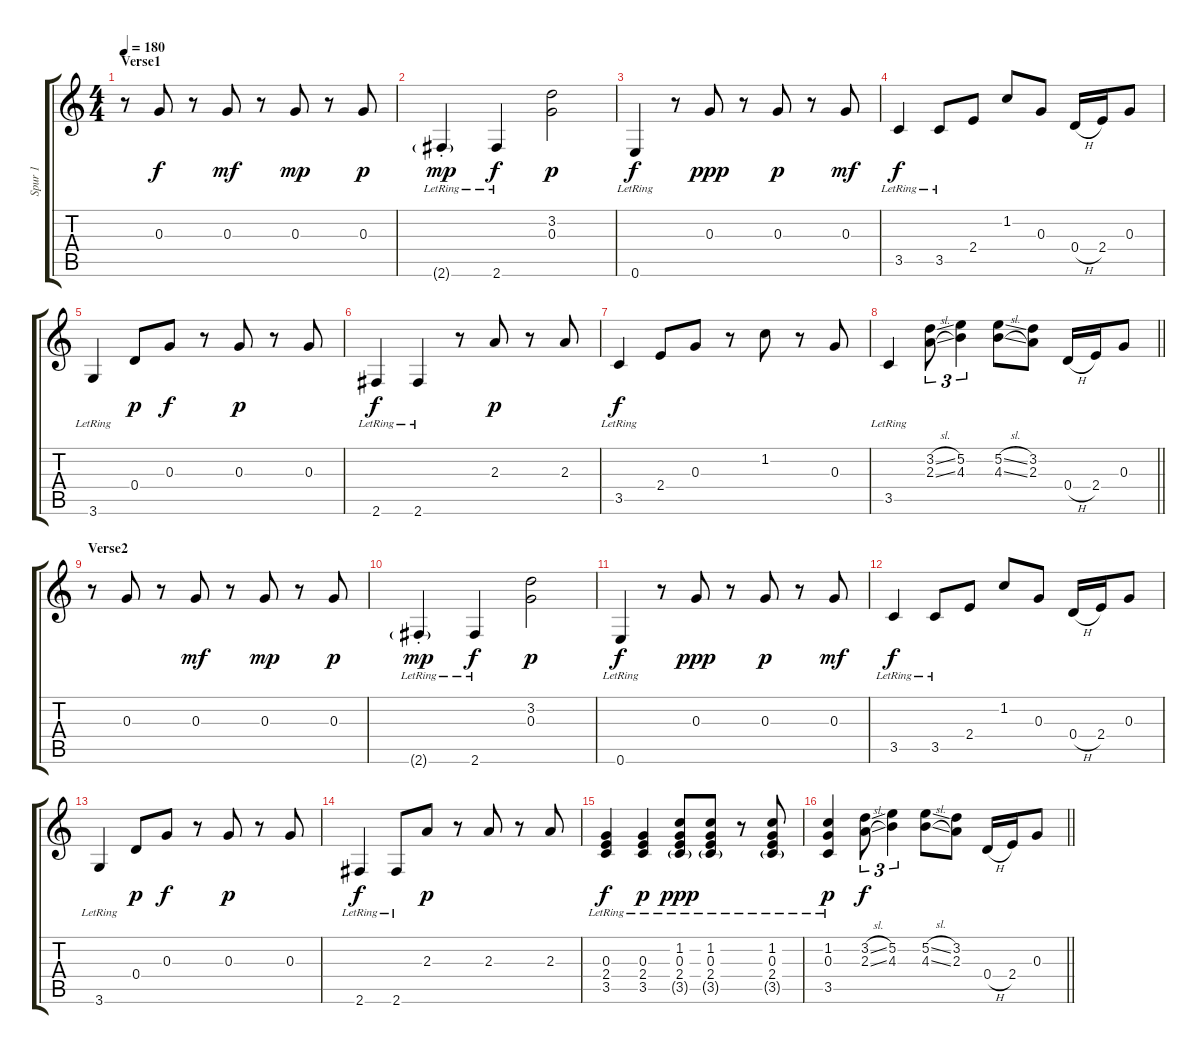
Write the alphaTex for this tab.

\track ("Spur 1" "Spur 1") {instrument overdrivenguitar}
\staff {score tabs}
\tuning (E4 B3 G3 D3 A2 E2) {hide}
\ts (4 4)
\section ("" "Verse1")
\tempo 180
\clef g2
\ks c
r.8{dy f} 0.3.8 r.8 0.3.8{dy mf} r.8 0.3.8{dy mp} r.8 0.3.8{dy p} |
2.6{g st lr}.4{dy mp} 2.6{lr}.4{dy f} (3.2 0.3).2{dy p} |
0.6{lr}.4{dy f} r.8 0.3.8{dy ppp} r.8 0.3.8{dy p} r.8 0.3.8{dy mf} |
3.5{lr}.4{dy f} 3.5{lr}.8 2.4.8 1.2.8 0.3.8 0.4{h}.16 2.4.16 0.3.8 |
3.6{lr}.4 0.4.8{dy p} 0.3.8{dy f} r.8 0.3.8{dy p} r.8 0.3.8 |
2.6{lr}.4{dy f} 2.6{lr}.4 r.8 2.3.8{dy p} r.8 2.3.8 |
3.5{lr}.4{dy f} 2.4.8 0.3.8 r.8 1.2.8 r.8 0.3.8 |
\barLineRight lightlight
3.5{lr}.4 (3.2{sl} 2.3{sl}).8{tu (3 2)} (5.2 4.3).4{tu (3 2)} (5.2{sl} 4.3{sl}).8 (3.2 2.3).8 0.4{h}.16 2.4.16 0.3.8 |
\section ("" "Verse2")
r.8 0.3.8 r.8 0.3.8{dy mf} r.8 0.3.8{dy mp} r.8 0.3.8{dy p} |
2.6{g st lr}.4{dy mp} 2.6{lr}.4{dy f} (3.2 0.3).2{dy p} |
0.6{lr}.4{dy f} r.8 0.3.8{dy ppp} r.8 0.3.8{dy p} r.8 0.3.8{dy mf} |
3.5{lr}.4{dy f} 3.5{lr}.8 2.4.8 1.2.8 0.3.8 0.4{h}.16 2.4.16 0.3.8 |
3.6{lr}.4 0.4.8{dy p} 0.3.8{dy f} r.8 0.3.8{dy p} r.8 0.3.8 |
2.6{lr}.4{dy f} 2.6{lr}.8 2.3.8{dy p} r.8 2.3.8 r.8 2.3.8 |
(0.3 2.4 3.5{lr}).4{dy f instrument overdrivenguitar} (0.3 2.4 3.5{lr}).4{dy p} (1.2 0.3 2.4 3.5{g lr}).8{dy ppp} (1.2 0.3 2.4 3.5{g lr}).8 r.8 (1.2 0.3 2.4 3.5{g lr}).8 |
\barLineRight lightlight
(1.2 0.3 3.5{lr}).4{dy p} (3.2{sl} 2.3{sl}).8{tu (3 2) dy f} (5.2 4.3).4{tu (3 2)} (5.2{sl} 4.3{sl}).8 (3.2 2.3).8 0.4{h}.16 2.4.16 0.3.8
